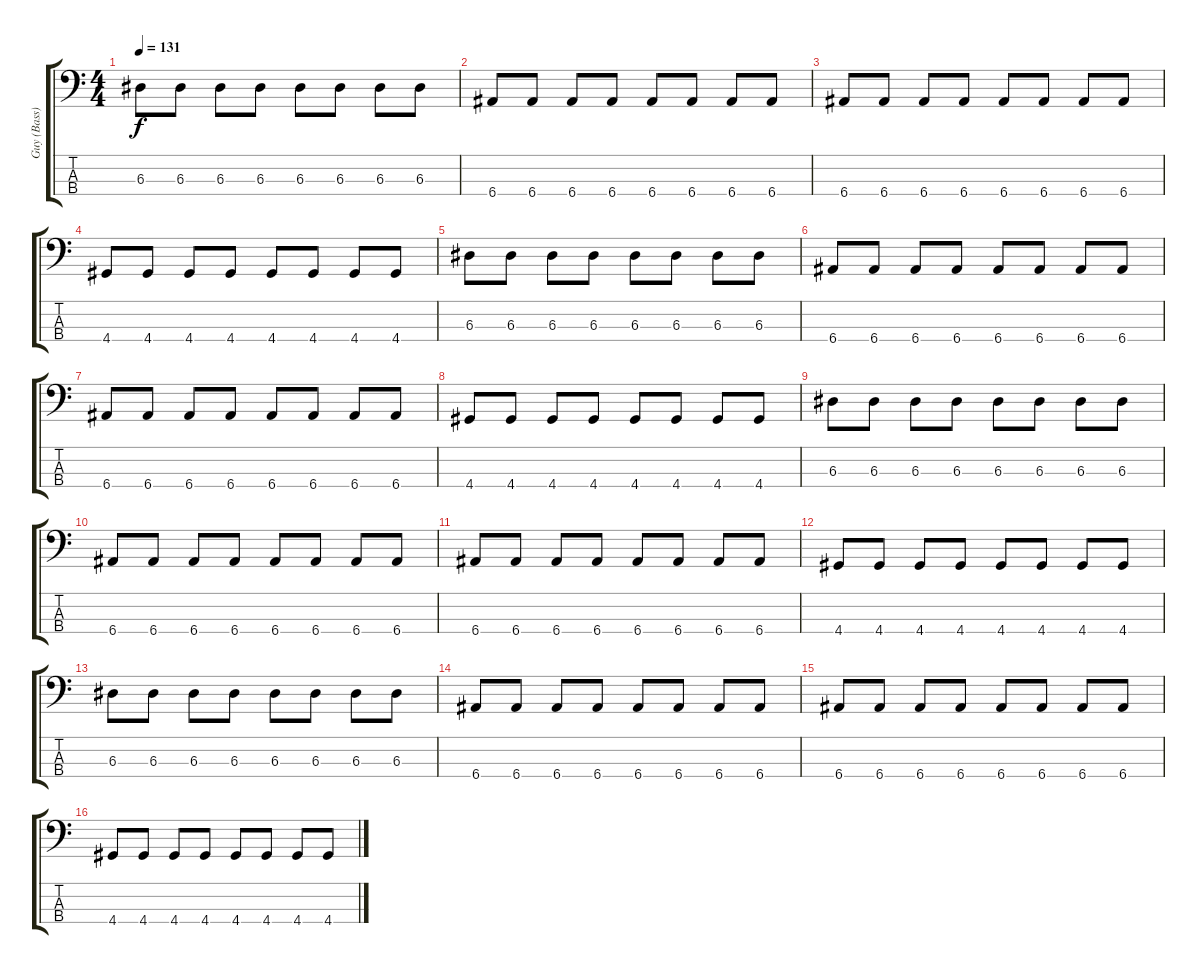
\track ("Guy (Bass)" "Guy (Bass)") {instrument electricbassfinger}
\staff {score tabs}
\tuning (G2 D2 A1 E1) {hide}
\ts (4 4)
\tempo 131
\clef f4
\ks c
6.3.8{dy f} 6.3.8 6.3.8 6.3.8 6.3.8 6.3.8 6.3.8 6.3.8 |
6.4.8 6.4.8 6.4.8 6.4.8 6.4.8 6.4.8 6.4.8 6.4.8 |
6.4.8 6.4.8 6.4.8 6.4.8 6.4.8 6.4.8 6.4.8 6.4.8 |
4.4.8 4.4.8 4.4.8 4.4.8 4.4.8 4.4.8 4.4.8 4.4.8 |
6.3.8 6.3.8 6.3.8 6.3.8 6.3.8 6.3.8 6.3.8 6.3.8 |
6.4.8 6.4.8 6.4.8 6.4.8 6.4.8 6.4.8 6.4.8 6.4.8 |
6.4.8 6.4.8 6.4.8 6.4.8 6.4.8 6.4.8 6.4.8 6.4.8 |
4.4.8 4.4.8 4.4.8 4.4.8 4.4.8 4.4.8 4.4.8 4.4.8 |
6.3.8 6.3.8 6.3.8 6.3.8 6.3.8 6.3.8 6.3.8 6.3.8 |
6.4.8 6.4.8 6.4.8 6.4.8 6.4.8 6.4.8 6.4.8 6.4.8 |
6.4.8 6.4.8 6.4.8 6.4.8 6.4.8 6.4.8 6.4.8 6.4.8 |
4.4.8 4.4.8 4.4.8 4.4.8 4.4.8 4.4.8 4.4.8 4.4.8 |
6.3.8 6.3.8 6.3.8 6.3.8 6.3.8 6.3.8 6.3.8 6.3.8 |
6.4.8 6.4.8 6.4.8 6.4.8 6.4.8 6.4.8 6.4.8 6.4.8 |
6.4.8 6.4.8 6.4.8 6.4.8 6.4.8 6.4.8 6.4.8 6.4.8 |
4.4.8 4.4.8 4.4.8 4.4.8 4.4.8 4.4.8 4.4.8 4.4.8
